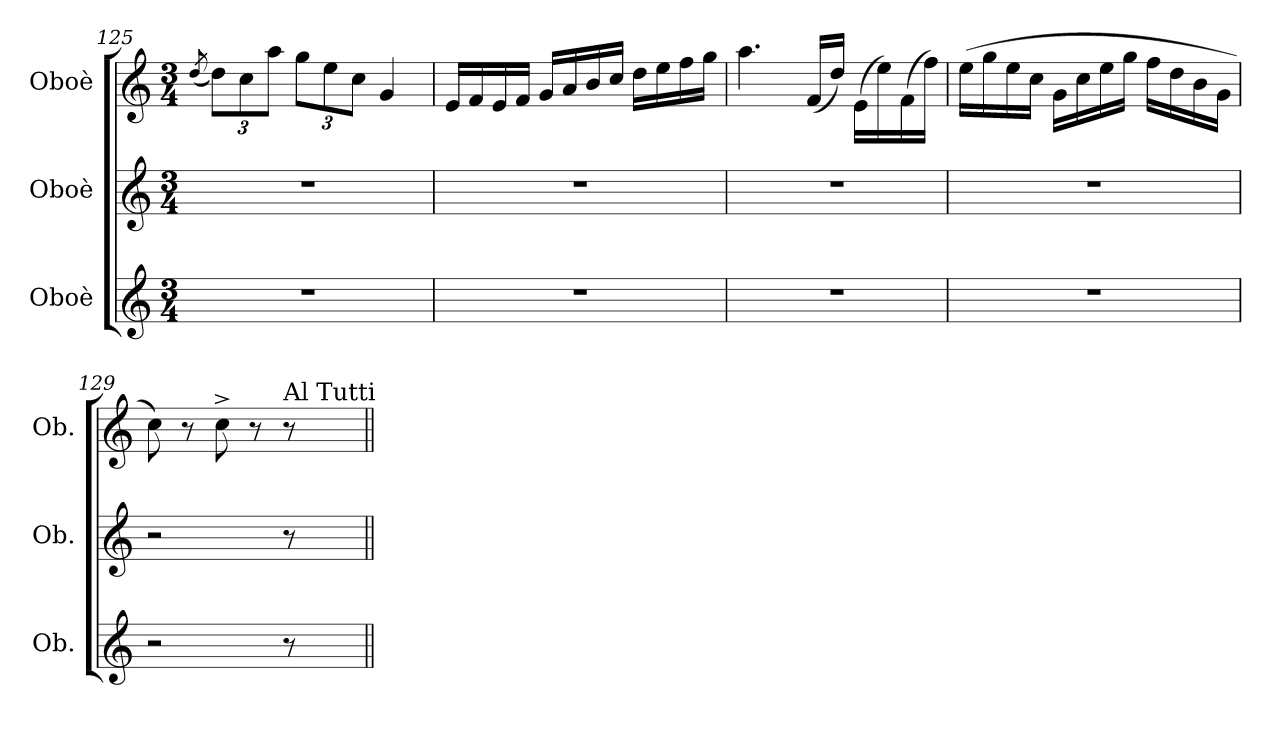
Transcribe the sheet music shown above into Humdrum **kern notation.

**kern	**kern	**kern
*part3	*part2	*part1
*staff3	*staff2	*staff1
*I"Oboè	*I"Oboè	*I"Oboè
*I'Ob.	*I'Ob.	*I'Ob.
!!LO:PB:g=z
*clefG2	*clefG2	*clefG2
*k[]	*k[]	*k[]
*M3/4	*M3/4	*M3/4
=125	=125	=125
.	.	(<8qdd/
*	*	*Xbrackettup
2.r	2.r	12dd\L)
.	.	12cc\
.	.	12aa\J
.	.	12gg\L
.	.	12ee\
.	.	12cc\J
.	.	4g/
=126	=126	=126
2.r	2.r	16e/LL
.	.	16f/
.	.	16e/
.	.	16f/JJ
.	.	16g/LL
.	.	16a/
.	.	16b/
.	.	16cc/JJ
.	.	16dd\LL
.	.	16ee\
.	.	16ff\
.	.	16gg\JJ
=127	=127	=127
2.r	2.r	4.aa\
.	.	(<16f/LL
.	.	16dd/JJ)
.	.	(>16e\LL
.	.	16ee\)
.	.	(>16f\
.	.	16ff\JJ)
=128	=128	=128
2.r	2.r	(>16ee\LL
.	.	16gg\
.	.	16ee\
.	.	16cc\JJ
.	.	16g\LL
.	.	16cc\
.	.	16ee\
.	.	16gg\JJ
.	.	16ff\LL
.	.	16dd\
.	.	16b\
.	.	16g\JJ
=129	=129	=129
2r	2r	8cc\)
.	.	8r
.	.	8cc^\
.	.	8r
!	!	!LO:TX:t=Al Tutti
8r	8r	8r
=||	=||	=||
*-	*-	*-
